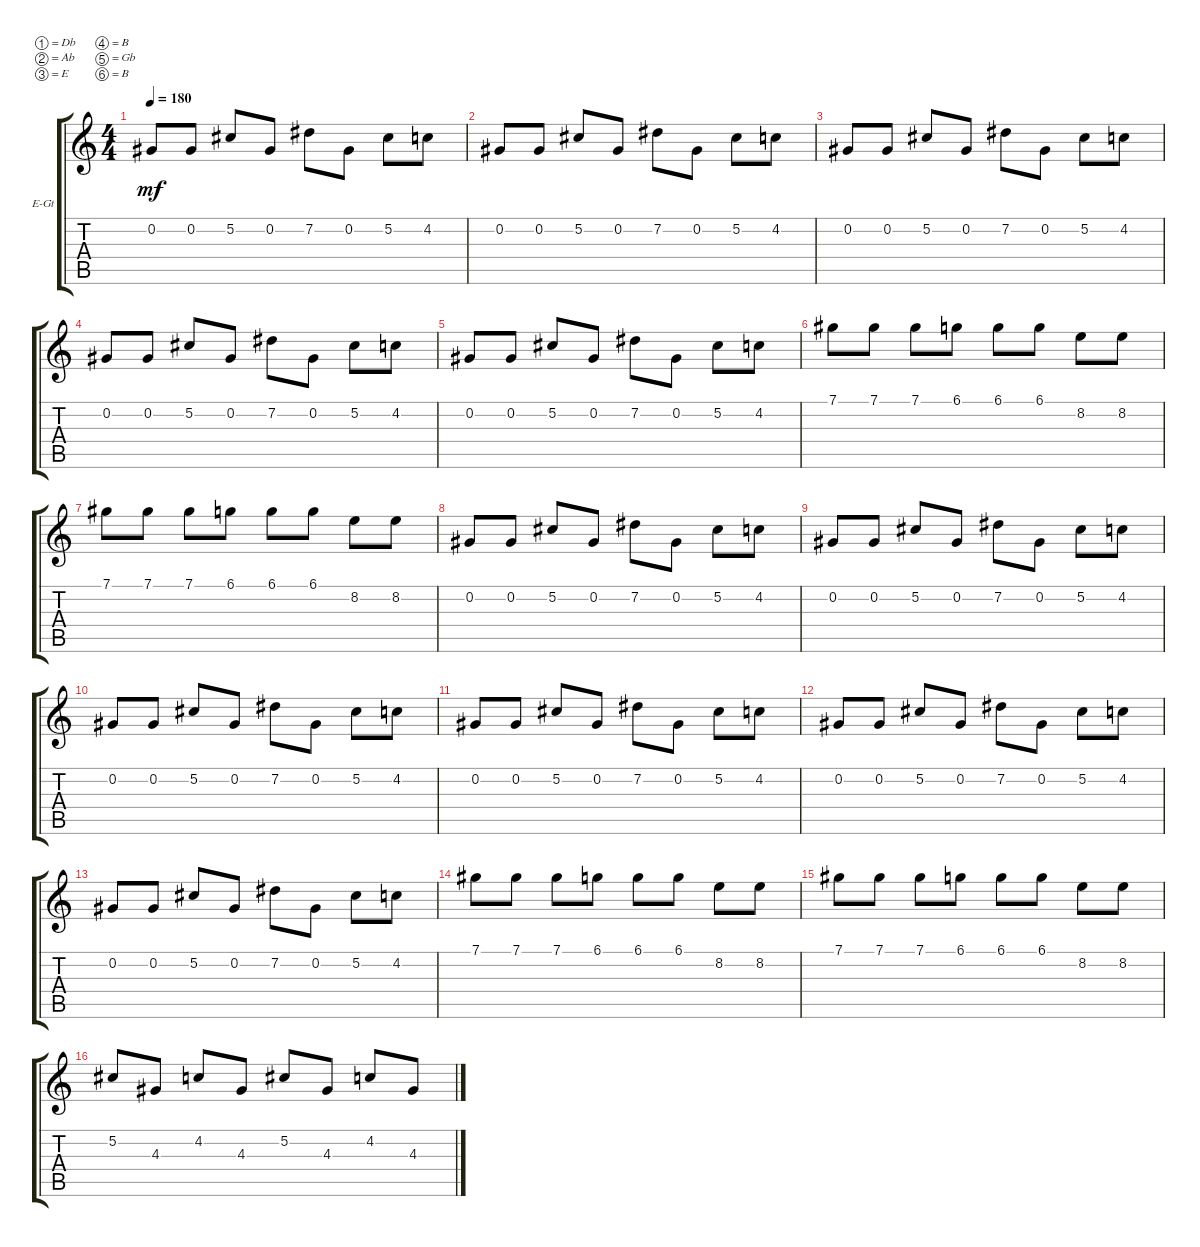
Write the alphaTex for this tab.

\bracketExtendMode groupsimilarinstruments
\firstSystemTrackNameOrientation horizontal
\otherSystemsTrackNameOrientation horizontal
\track ("Electric Guitar 1" "E-Gt") {instrument distortionguitar}
\staff {score tabs}
\tuning (Db4 Ab3 E3 B2 Gb2 B1)
\ts (4 4)
\tempo 180
\clef g2
\ks c
0.2.8{dy mf} 0.2.8 5.2.8 0.2.8 7.2.8 0.2.8 5.2.8 4.2.8 |
0.2.8 0.2.8 5.2.8 0.2.8 7.2.8 0.2.8 5.2.8 4.2.8 |
0.2.8 0.2.8 5.2.8 0.2.8 7.2.8 0.2.8 5.2.8 4.2.8 |
0.2.8 0.2.8 5.2.8 0.2.8 7.2.8 0.2.8 5.2.8 4.2.8 |
0.2.8 0.2.8 5.2.8 0.2.8 7.2.8 0.2.8 5.2.8 4.2.8 |
7.1.8 7.1.8 7.1.8 6.1.8 6.1.8 6.1.8 8.2.8 8.2.8 |
7.1.8 7.1.8 7.1.8 6.1.8 6.1.8 6.1.8 8.2.8 8.2.8 |
0.2.8 0.2.8 5.2.8 0.2.8 7.2.8 0.2.8 5.2.8 4.2.8 |
0.2.8 0.2.8 5.2.8 0.2.8 7.2.8 0.2.8 5.2.8 4.2.8 |
0.2.8 0.2.8 5.2.8 0.2.8 7.2.8 0.2.8 5.2.8 4.2.8 |
0.2.8 0.2.8 5.2.8 0.2.8 7.2.8 0.2.8 5.2.8 4.2.8 |
0.2.8 0.2.8 5.2.8 0.2.8 7.2.8 0.2.8 5.2.8 4.2.8 |
0.2.8 0.2.8 5.2.8 0.2.8 7.2.8 0.2.8 5.2.8 4.2.8 |
7.1.8 7.1.8 7.1.8 6.1.8 6.1.8 6.1.8 8.2.8 8.2.8 |
7.1.8 7.1.8 7.1.8 6.1.8 6.1.8 6.1.8 8.2.8 8.2.8 |
5.2.8 4.3.8 4.2.8 4.3.8 5.2.8 4.3.8 4.2.8 4.3.8
